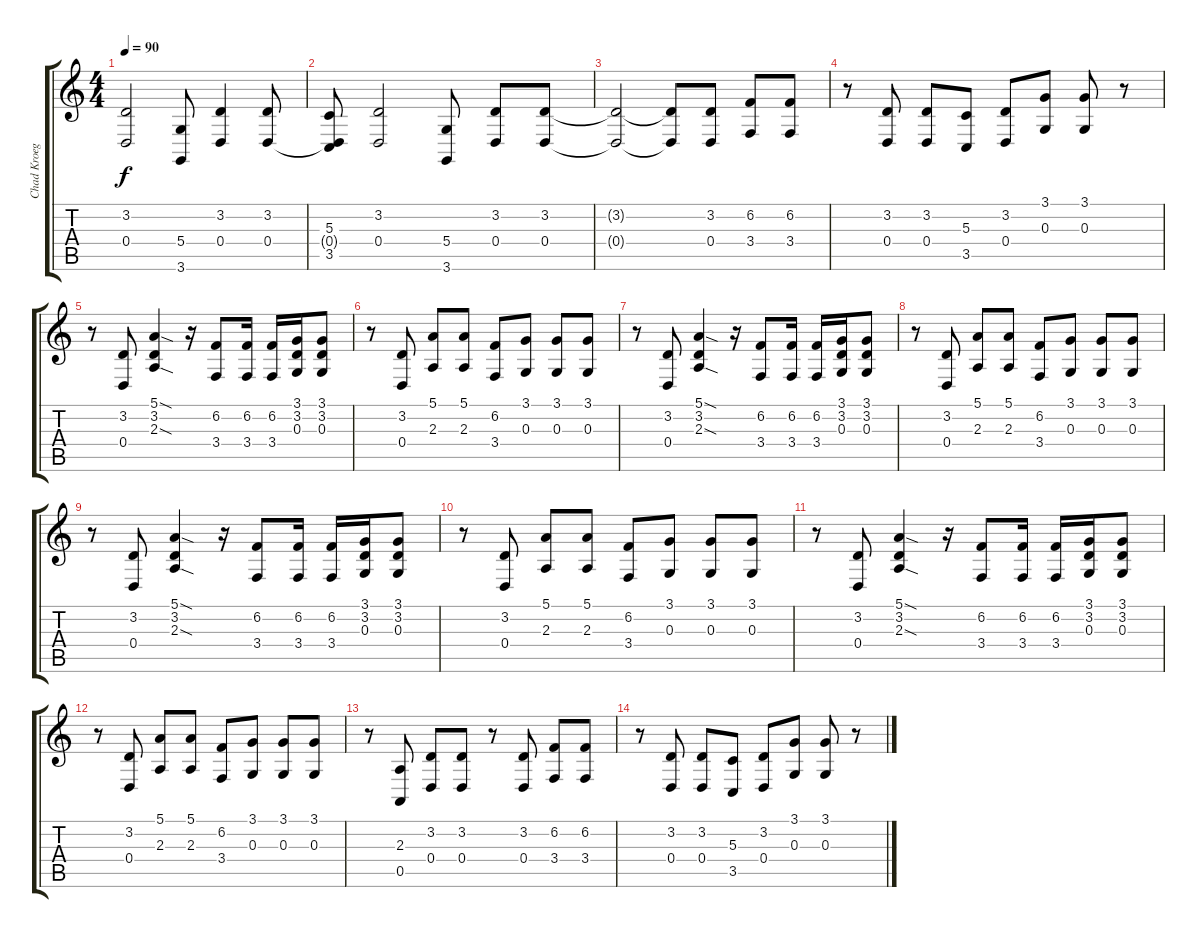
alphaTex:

\track ("Chad Kroeger (vocal)" "Chad Kroeg") {instrument synthvoice}
\staff {score tabs}
\tuning (E4 B3 G3 D3 A2 E2) {hide}
\ts (4 4)
\tempo 90
\clef g2
\ks c
(3.2{t} 0.4{t}).2{dy f} (5.4 3.6).8 (3.2 0.4).4 (3.2 0.4).8 |
(5.3 0.4{t} 3.5).8 (3.2 0.4).2 (5.4 3.6).8 (3.2 0.4).8 (3.2 0.4).8 |
(3.2{t} 0.4{t}).2 (3.2{t} 0.4{t}).8 (3.2 0.4).8 (6.2 3.4).8 (6.2 3.4).8 |
r.8 (3.2 0.4).8 (3.2 0.4).8 (5.3 3.5).8 (3.2 0.4).8 (3.1 0.3).8 (3.1 0.3).8 r.8 |
r.8 (3.2 0.4).8 (5.1{sod} 3.2 2.3{sod}).4 r.16 (6.2 3.4).8 (6.2 3.4).16 (6.2 3.4).16 (3.1 3.2 0.3).16 (3.1 3.2 0.3).8 |
r.8 (3.2 0.4).8 (5.1 2.3).8 (5.1 2.3).8 (6.2 3.4).8 (3.1 0.3).8 (3.1 0.3).8 (3.1 0.3).8 |
r.8 (3.2 0.4).8 (5.1{sod} 3.2 2.3{sod}).4 r.16 (6.2 3.4).8 (6.2 3.4).16 (6.2 3.4).16 (3.1 3.2 0.3).16 (3.1 3.2 0.3).8 |
r.8 (3.2 0.4).8 (5.1 2.3).8 (5.1 2.3).8 (6.2 3.4).8 (3.1 0.3).8 (3.1 0.3).8 (3.1 0.3).8 |
r.8 (3.2 0.4).8 (5.1{sod} 3.2 2.3{sod}).4 r.16 (6.2 3.4).8 (6.2 3.4).16 (6.2 3.4).16 (3.1 3.2 0.3).16 (3.1 3.2 0.3).8 |
r.8 (3.2 0.4).8 (5.1 2.3).8 (5.1 2.3).8 (6.2 3.4).8 (3.1 0.3).8 (3.1 0.3).8 (3.1 0.3).8 |
r.8 (3.2 0.4).8 (5.1{sod} 3.2 2.3{sod}).4 r.16 (6.2 3.4).8 (6.2 3.4).16 (6.2 3.4).16 (3.1 3.2 0.3).16 (3.1 3.2 0.3).8 |
r.8 (3.2 0.4).8 (5.1 2.3).8 (5.1 2.3).8 (6.2 3.4).8 (3.1 0.3).8 (3.1 0.3).8 (3.1 0.3).8 |
r.8 (2.3 0.5).8 (3.2 0.4).8 (3.2 0.4).8 r.8 (3.2 0.4).8 (6.2 3.4).8 (6.2 3.4).8 |
r.8 (3.2 0.4).8 (3.2 0.4).8 (5.3 3.5).8 (3.2 0.4).8 (3.1 0.3).8 (3.1 0.3).8 r.8
